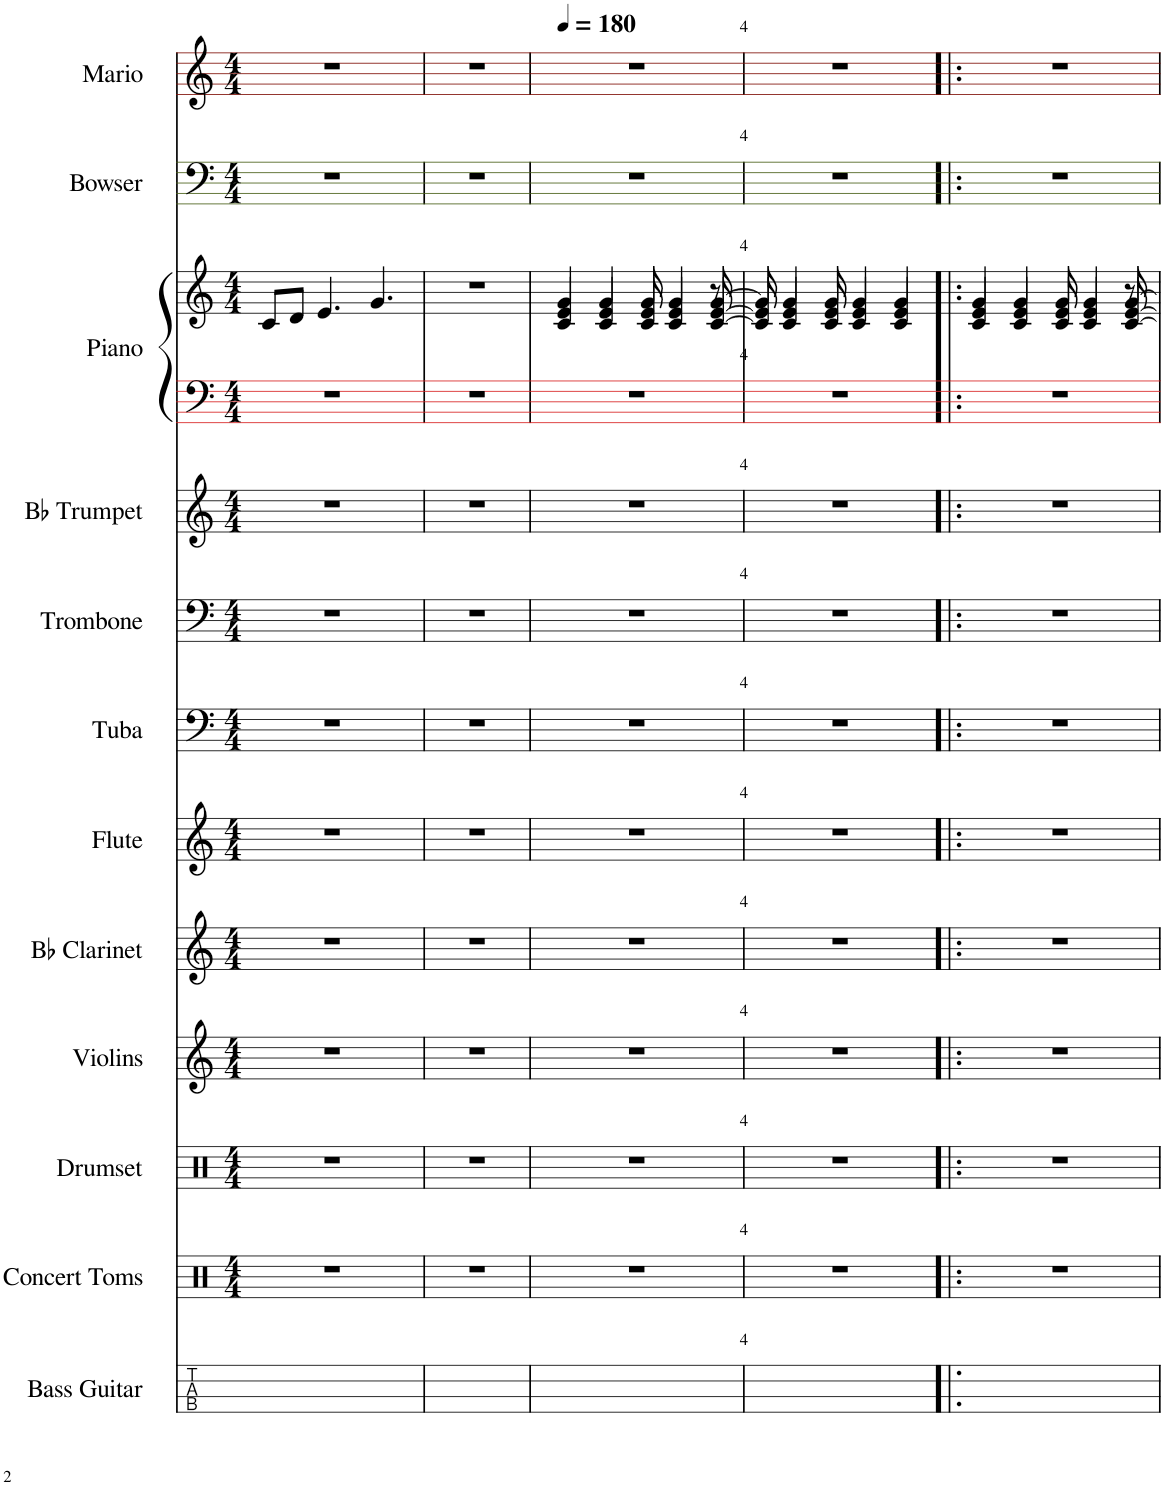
**kern	**kern	**kern	**kern	**kern	**kern	**kern	**kern	**kern	**kern	**kern	**kern	**kern
*part12	*part11	*part10	*part9	*part8	*part7	*part6	*part5	*part4	*part3	*part3	*part2	*part1
*staff13	*staff12	*staff11	*staff10	*staff9	*staff8	*staff7	*staff6	*staff5	*staff4	*staff3	*staff2	*staff1
*I"Bass Guitar	*I"Concert Toms	*I"Drumset	*I"Violins	*I"Bb Clarinet	*I"Flute	*I"Tuba	*I"Trombone	*I"Bb Trumpet	*I"Piano	*	*I"Bowser	*I"Mario
*I'B. Guit.	*I'C. Toms	*I'D. Set	*I'Vlns.	*I'Bb Cl.	*I'Fl.	*I'Tba.	*I'Tbn.	*I'Bb Tpt.	*I'Pno.	*	*I'Br.	*I'Mo.
*stria4	*	*	*	*	*	*	*	*	*stria5	*	*stria5	*stria5
*	*clefX	*clefX	*clefG2	*clefG2	*clefG2	*clefF4	*clefF4	*clefG2	*clefF4	*clefG2	*clefF4	*clefG2
*	*	*	*	*ITrd1c2	*	*	*	*ITrd1c2	*	*	*	*
*k[]	*k[]	*k[]	*k[]	*k[]	*k[]	*k[]	*k[]	*k[]	*k[]	*k[]	*k[]	*k[]
*M4/4	*M4/4	*M4/4	*M4/4	*M4/4	*M4/4	*M4/4	*M4/4	*M4/4	*M4/4	*M4/4	*M4/4	*M4/4
=1	=1	=1	=1	=1	=1	=1	=1	=1	=1	=1	=1	=1
1r	1r	1r	1r	1r	1r	1r	1r	1r	1r	8c/L	1r	1r
.	.	.	.	.	.	.	.	.	.	8d/J	.	.
.	.	.	.	.	.	.	.	.	.	4.e/	.	.
.	.	.	.	.	.	.	.	.	.	4.g/	.	.
=2	=2	=2	=2	=2	=2	=2	=2	=2	=2	=2	=2	=2
1r	1r	1r	1r	1r	1r	1r	1r	1r	1r	1r	1r	1r
=3	=3	=3	=3	=3	=3	=3	=3	=3	=3	=3	=3	=3
*	*	*	*	*	*	*	*	*	*	*	*	*MM180
*	*	*	*	*	*	*	*	*	*	*^	*	*
*	*	*	*	*	*	*	*	*	*	*	*^	*	*
1r	1r	1r	1r	1r	1r	1r	1r	1r	1r	4g/	2..ryy	4c/ 4e/	1r	1r
.	.	.	.	.	.	.	.	.	.	4g/	.	4c/ 4e/	.	.
.	.	.	.	.	.	.	.	.	.	8g/	.	8c/ 8e/	.	.
.	.	.	.	.	.	.	.	.	.	4g/	.	4c/ 4e/	.	.
.	.	.	.	.	.	.	.	.	.	[8g/	8r	[8c/ [8e/	.	.
*	*	*	*	*	*	*	*	*	*	*	*v	*v	*	*
=4	=4	=4	=4	=4	=4	=4	=4	=4	=4	=4	=4	=4	=4
1r	1r	1r	1r	1r	1r	1r	1r	1r	1r	8g/]	8c/] 8e/]	1r	1r
.	.	.	.	.	.	.	.	.	.	4g/	4c/ 4e/	.	.
.	.	.	.	.	.	.	.	.	.	8g/	8c/ 8e/	.	.
.	.	.	.	.	.	.	.	.	.	4g/	4c/ 4e/	.	.
.	.	.	.	.	.	.	.	.	.	4g/	4c/ 4e/	.	.
=5!|:	=5!|:	=5!|:	=5!|:	=5!|:	=5!|:	=5!|:	=5!|:	=5!|:	=5!|:	=5!|:	=5!|:	=5!|:	=5!|:
*	*	*	*	*	*	*	*	*	*	*	*^	*	*
1r	1r	1r	1r	1r	1r	1r	1r	1r	1r	4g/	2..ryy	4c/ 4e/	1r	1r
.	.	.	.	.	.	.	.	.	.	4g/	.	4c/ 4e/	.	.
.	.	.	.	.	.	.	.	.	.	8g/	.	8c/ 8e/	.	.
.	.	.	.	.	.	.	.	.	.	4g/	.	4c/ 4e/	.	.
.	.	.	.	.	.	.	.	.	.	[8g/	8r	[8c/ [8e/	.	.
*	*	*	*	*	*	*	*	*	*	*v	*v	*v	*	*
=	=	=	=	=	=	=	=	=	=	=	=	=
*-	*-	*-	*-	*-	*-	*-	*-	*-	*-	*-	*-	*-
